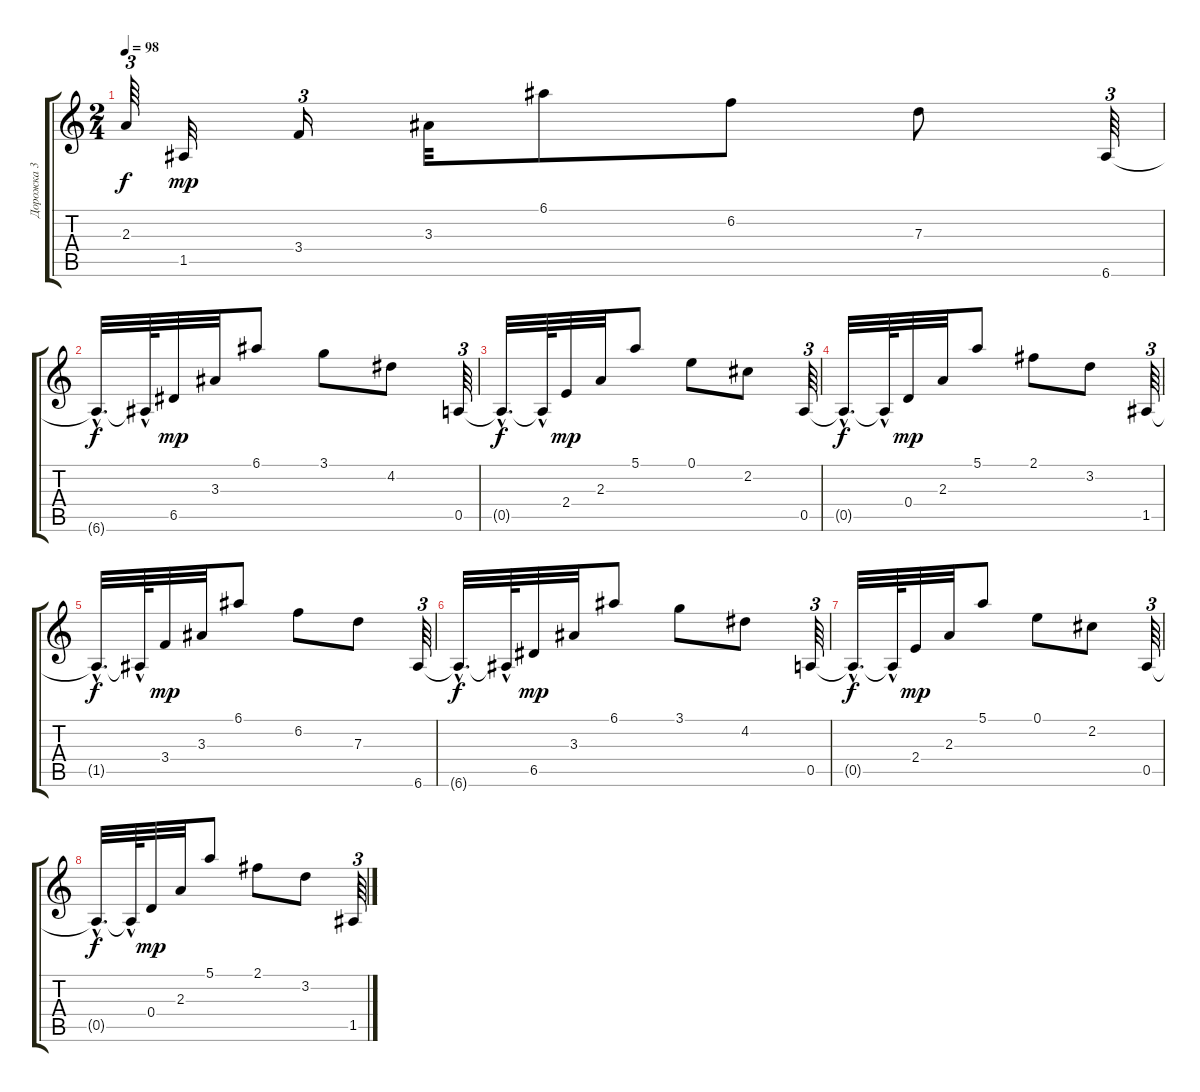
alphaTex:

\track ("Дорожка 3" "Дорожка 3") {instrument distortionguitar}
\staff {score tabs}
\tuning (E4 B3 G3 D3 A2 E2) {hide}
\ts (2 4)
\tempo 98
\clef g2
\ks c
2.3{t}.64{tu (3 2) dy f} 1.5.32{dy mp} 3.4.16{tu (3 2)} 3.3.32 6.1.8 6.2.8 7.3.8 6.6.64{tu (3 2)} |
6.6{hac t}.32{d dy f} 6.6{hac t}.64 6.5.32{dy mp} 3.3.32 6.1.8 3.1.8 4.2.8 0.5.64{tu (3 2)} |
0.5{hac t}.32{d dy f} 0.5{hac t}.64 2.4.32{dy mp} 2.3.32 5.1.8 0.1.8 2.2.8 0.5.64{tu (3 2)} |
0.5{hac t}.32{d dy f} 0.5{hac t}.64 0.4.32{dy mp} 2.3.32 5.1.8 2.1.8 3.2.8 1.5.64{tu (3 2)} |
1.5{hac t}.32{d dy f} 1.5{hac t}.64 3.4.32{dy mp} 3.3.32 6.1.8 6.2.8 7.3.8 6.6.64{tu (3 2)} |
6.6{hac t}.32{d dy f} 6.6{hac t}.64 6.5.32{dy mp} 3.3.32 6.1.8 3.1.8 4.2.8 0.5.64{tu (3 2)} |
0.5{hac t}.32{d dy f} 0.5{hac t}.64 2.4.32{dy mp} 2.3.32 5.1.8 0.1.8 2.2.8 0.5.64{tu (3 2)} |
0.5{hac t}.32{d dy f} 0.5{hac t}.64 0.4.32{dy mp} 2.3.32 5.1.8 2.1.8 3.2.8 1.5.64{tu (3 2)}
